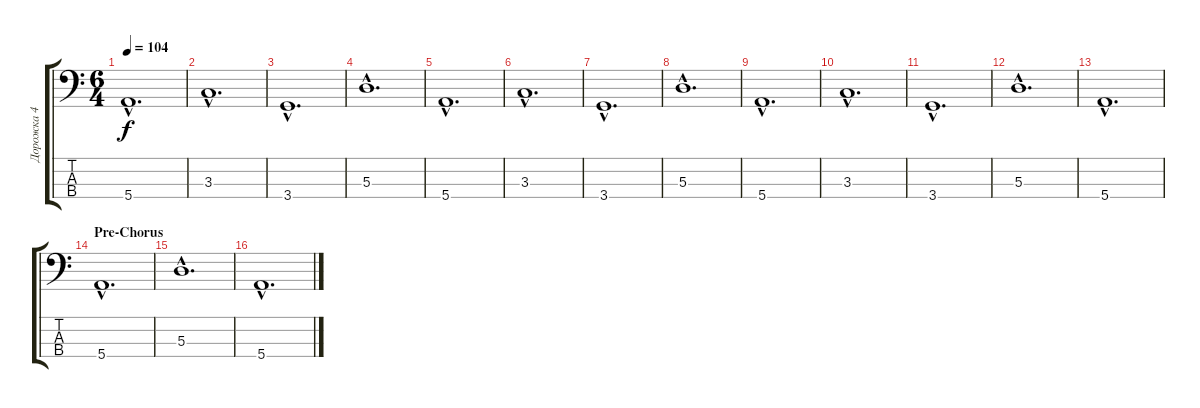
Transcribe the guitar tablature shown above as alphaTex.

\track ("Дорожка 4" "Дорожка 4") {instrument acousticbass}
\staff {score tabs}
\tuning (G2 D2 A1 E1) {hide}
\ts (6 4)
\tempo 104
\clef f4
\ks c
5.4{hac}.1{d dy f} |
3.3{hac}.1{d} |
3.4{hac}.1{d} |
5.3{hac}.1{d} |
5.4{hac}.1{d} |
3.3{hac}.1{d} |
3.4{hac}.1{d} |
5.3{hac}.1{d} |
5.4{hac}.1{d} |
3.3{hac}.1{d} |
3.4{hac}.1{d} |
5.3{hac}.1{d} |
5.4{hac}.1{d} |
\section ("" "Pre-Chorus")
5.4{hac}.1{d} |
5.3{hac}.1{d} |
5.4{hac}.1{d}
